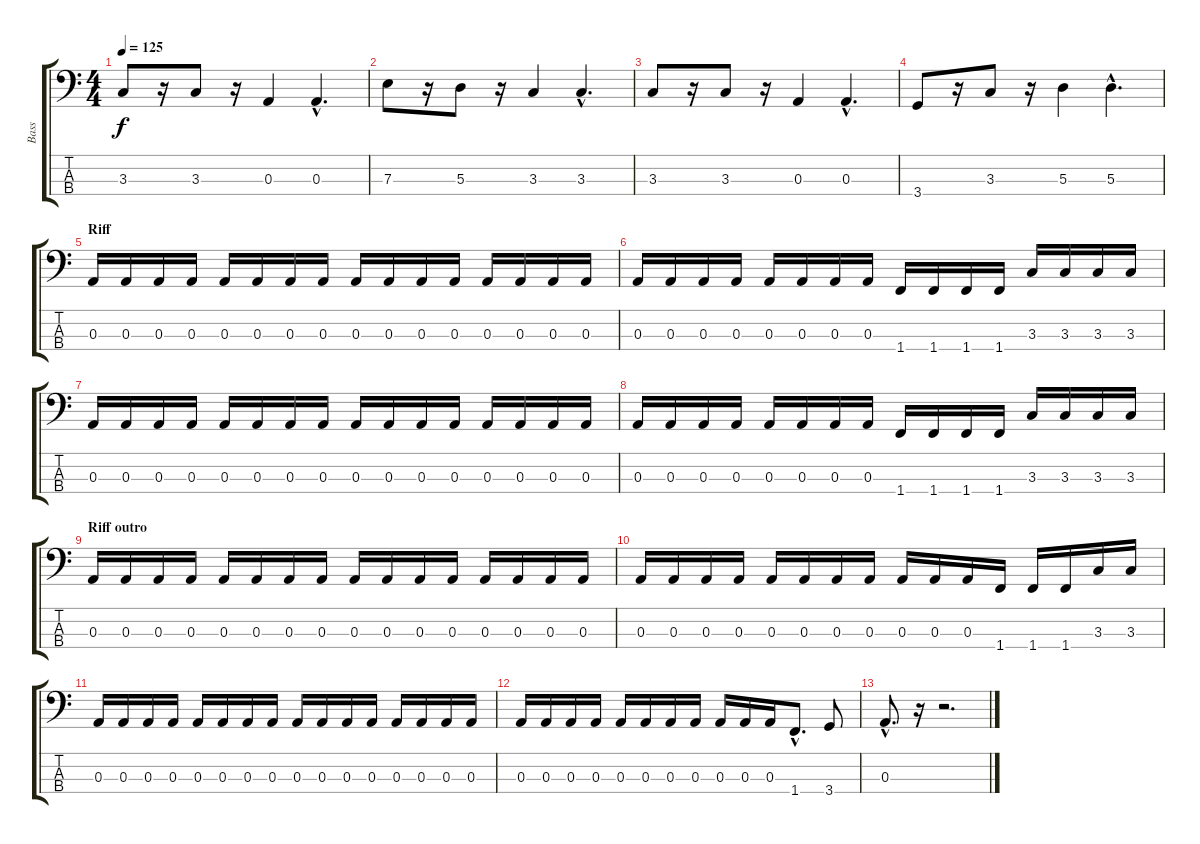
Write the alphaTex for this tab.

\track ("Bass" "Bass") {instrument electricbassfinger}
\staff {score tabs}
\tuning (G2 D2 A1 E1) {hide}
\ts (4 4)
\tempo 125
\clef f4
\ks c
3.3.8{dy f} r.16 3.3.8 r.16 0.3.4 0.3{hac}.4{d} |
7.3.8 r.16 5.3.8 r.16 3.3.4 3.3{hac}.4{d} |
3.3.8 r.16 3.3.8 r.16 0.3.4 0.3{hac}.4{d} |
3.4.8 r.16 3.3.8 r.16 5.3.4 5.3{hac}.4{d} |
\section ("" "Riff")
0.3.16 0.3.16 0.3.16 0.3.16 0.3.16 0.3.16 0.3.16 0.3.16 0.3.16 0.3.16 0.3.16 0.3.16 0.3.16 0.3.16 0.3.16 0.3.16 |
0.3.16 0.3.16 0.3.16 0.3.16 0.3.16 0.3.16 0.3.16 0.3.16 1.4.16 1.4.16 1.4.16 1.4.16 3.3.16 3.3.16 3.3.16 3.3.16 |
0.3.16 0.3.16 0.3.16 0.3.16 0.3.16 0.3.16 0.3.16 0.3.16 0.3.16 0.3.16 0.3.16 0.3.16 0.3.16 0.3.16 0.3.16 0.3.16 |
0.3.16 0.3.16 0.3.16 0.3.16 0.3.16 0.3.16 0.3.16 0.3.16 1.4.16 1.4.16 1.4.16 1.4.16 3.3.16 3.3.16 3.3.16 3.3.16 |
\section ("" "Riff outro")
0.3.16 0.3.16 0.3.16 0.3.16 0.3.16 0.3.16 0.3.16 0.3.16 0.3.16 0.3.16 0.3.16 0.3.16 0.3.16 0.3.16 0.3.16 0.3.16 |
0.3.16 0.3.16 0.3.16 0.3.16 0.3.16 0.3.16 0.3.16 0.3.16 0.3.16 0.3.16 0.3.16 1.4.16 1.4.16 1.4.16 3.3.16 3.3.16 |
0.3.16 0.3.16 0.3.16 0.3.16 0.3.16 0.3.16 0.3.16 0.3.16 0.3.16 0.3.16 0.3.16 0.3.16 0.3.16 0.3.16 0.3.16 0.3.16 |
0.3.16 0.3.16 0.3.16 0.3.16 0.3.16 0.3.16 0.3.16 0.3.16 0.3.16 0.3.16 0.3.16 1.4{hac}.8{d} 3.4.8 |
0.3{hac}.8{d} r.16 r.2{d}
